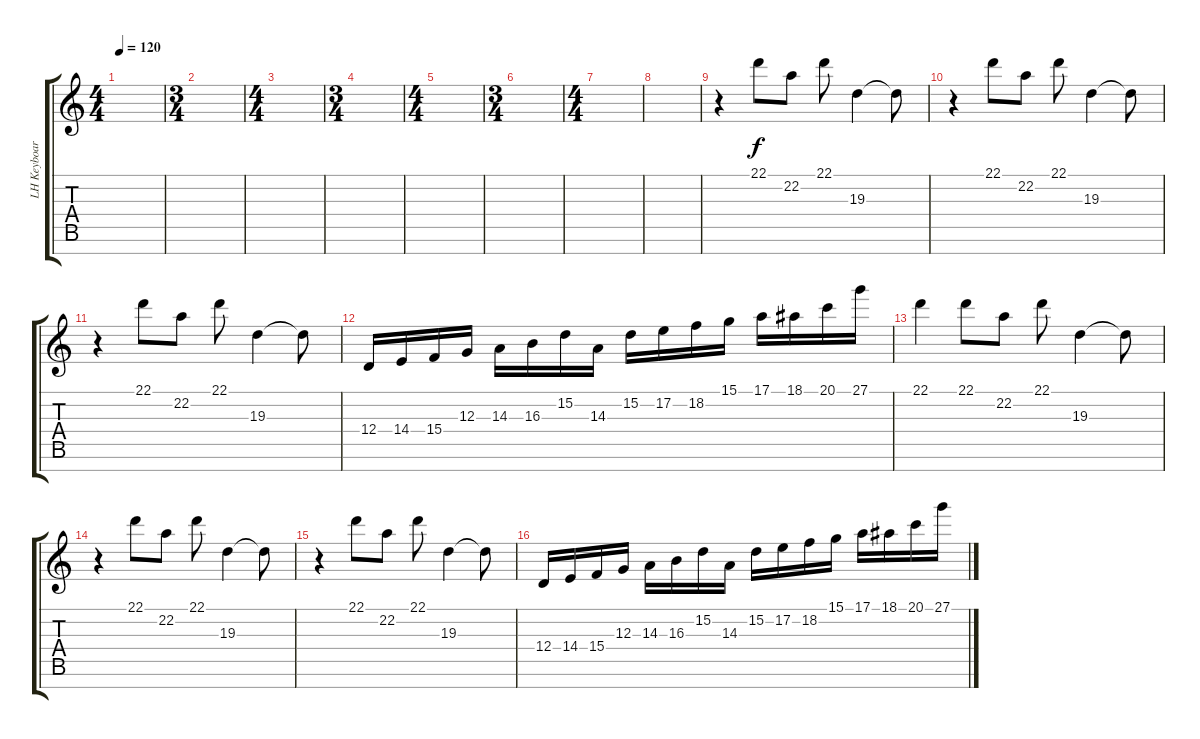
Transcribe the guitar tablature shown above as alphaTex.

\track ("LH Keyboard" "LH Keyboar") {instrument acousticgrandpiano}
\staff {score tabs}
\tuning (E4 B3 G3 D3 A2 E2 B1) {hide}
\ts (4 4)
\tempo 120
\clef g2
\ks c
|
\ts (3 4)
|
\ts (4 4)
|
\ts (3 4)
|
\ts (4 4)
|
\ts (3 4)
|
\ts (4 4)
|
|
r.4{instrument fx1rain} 22.1.8 22.2.8 22.1.8 19.3.4 19.3{t}.8 |
r.4 22.1.8 22.2.8 22.1.8 19.3.4 19.3{t}.8 |
r.4 22.1.8 22.2.8 22.1.8 19.3.4 19.3{t}.8 |
12.4.16 14.4.16 15.4.16 12.3.16 14.3.16 16.3.16 15.2.16 14.3.16 15.2.16 17.2.16 18.2.16 15.1.16 17.1.16 18.1.16 20.1.16 27.1.16 |
22.1.4 22.1.8 22.2.8 22.1.8 19.3.4 19.3{t}.8 |
r.4 22.1.8 22.2.8 22.1.8 19.3.4 19.3{t}.8 |
r.4 22.1.8 22.2.8 22.1.8 19.3.4 19.3{t}.8 |
12.4.16 14.4.16 15.4.16 12.3.16 14.3.16 16.3.16 15.2.16 14.3.16 15.2.16 17.2.16 18.2.16 15.1.16 17.1.16 18.1.16 20.1.16 27.1.16
